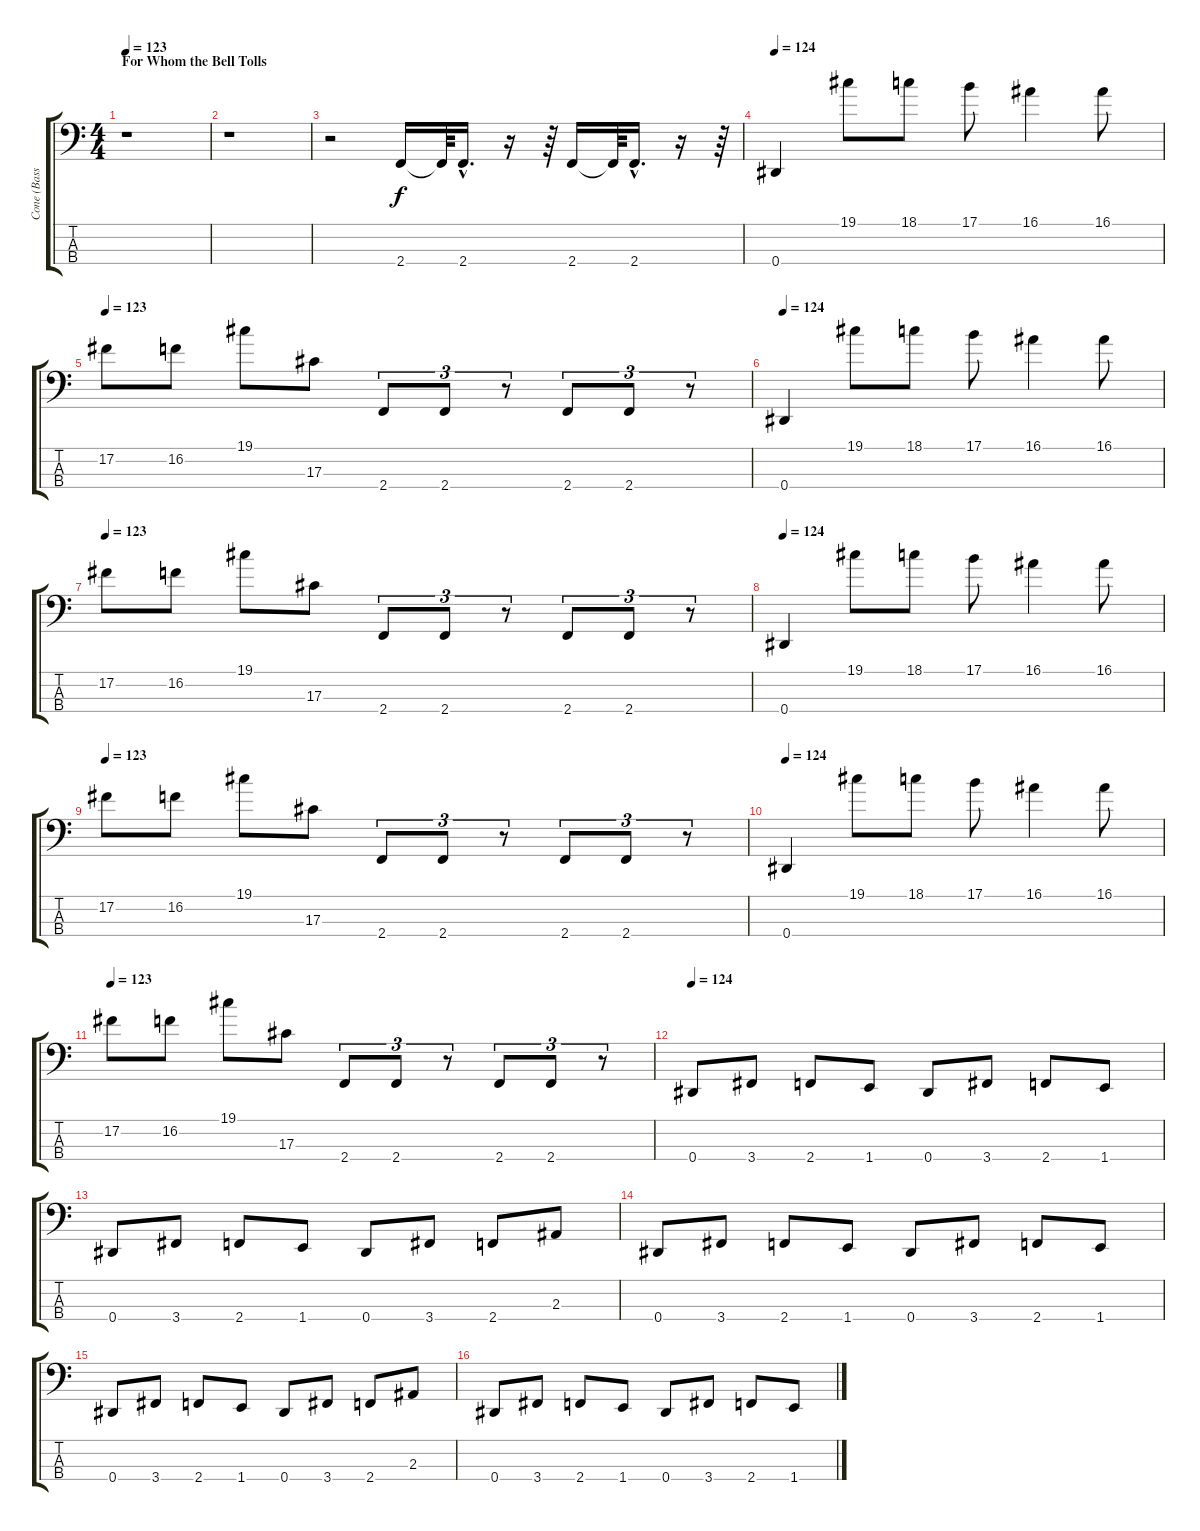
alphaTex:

\track ("Cone (Bass)" "Cone (Bass") {instrument electricbasspick}
\staff {score tabs}
\tuning (Gb2 Db2 Ab1 Eb1) {hide}
\ts (4 4)
\section ("" "For Whom the Bell Tolls")
\tempo 123
\clef f4
\ks c
r.1{dy f instrument electricbasspick} |
r.1 |
r.2 2.4.16 2.4{t}.64 2.4{hac}.16{d} r.16 r.64 2.4.16 2.4{t}.64 2.4{hac}.16{d} r.16 r.64 |
\tempo 124
0.4.4 19.1.8 18.1.8 17.1.8 16.1.4 16.1.8 |
\tempo 123
17.2.8 16.2.8 19.1.8 17.3.8 2.4.8{tu (3 2)} 2.4.8{tu (3 2)} r.8{tu (3 2)} 2.4.8{tu (3 2)} 2.4.8{tu (3 2)} r.8{tu (3 2)} |
\tempo 124
0.4.4 19.1.8 18.1.8 17.1.8 16.1.4 16.1.8 |
\tempo 123
17.2.8 16.2.8 19.1.8 17.3.8 2.4.8{tu (3 2)} 2.4.8{tu (3 2)} r.8{tu (3 2)} 2.4.8{tu (3 2)} 2.4.8{tu (3 2)} r.8{tu (3 2)} |
\tempo 124
0.4.4 19.1.8 18.1.8 17.1.8 16.1.4 16.1.8 |
\tempo 123
17.2.8 16.2.8 19.1.8 17.3.8 2.4.8{tu (3 2)} 2.4.8{tu (3 2)} r.8{tu (3 2)} 2.4.8{tu (3 2)} 2.4.8{tu (3 2)} r.8{tu (3 2)} |
\tempo 124
0.4.4 19.1.8 18.1.8 17.1.8 16.1.4 16.1.8 |
\tempo 123
17.2.8 16.2.8 19.1.8 17.3.8 2.4.8{tu (3 2)} 2.4.8{tu (3 2)} r.8{tu (3 2)} 2.4.8{tu (3 2)} 2.4.8{tu (3 2)} r.8{tu (3 2)} |
\tempo 124
0.4.8{volume 12} 3.4.8 2.4.8 1.4.8 0.4.8 3.4.8 2.4.8 1.4.8 |
0.4.8 3.4.8 2.4.8 1.4.8 0.4.8 3.4.8 2.4.8 2.3.8 |
0.4.8 3.4.8 2.4.8 1.4.8 0.4.8 3.4.8 2.4.8 1.4.8 |
0.4.8 3.4.8 2.4.8 1.4.8 0.4.8 3.4.8 2.4.8 2.3.8 |
0.4.8 3.4.8 2.4.8 1.4.8 0.4.8 3.4.8 2.4.8 1.4.8
